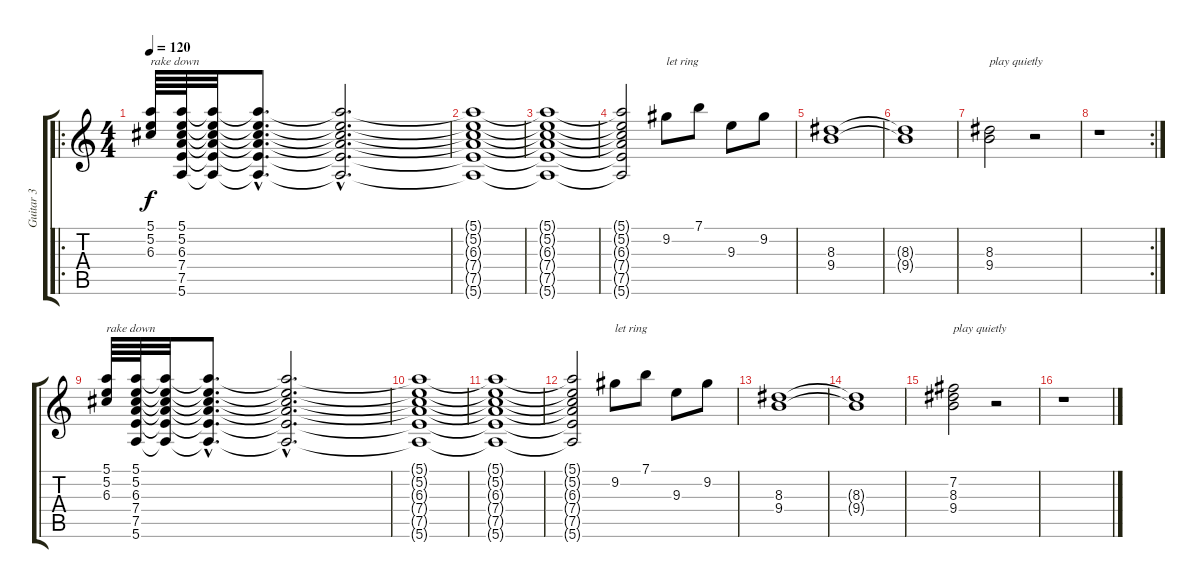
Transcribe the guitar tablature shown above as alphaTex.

\track ("Guitar 3" "Guitar 3") {instrument electricguitarjazz}
\staff {score tabs}
\tuning (E4 B3 G3 D3 A2 E2) {hide}
\ro
\ts (4 4)
\tempo 120
\clef g2
\ks c
(5.1 5.2 6.3).64{txt "rake down" dy f instrument electricguitarjazz} (5.1 5.2 6.3 7.4 7.5 5.6).64 (5.1{t} 5.2{t} 6.3{t} 7.4{t} 7.5{t} 5.6{t}).32 (5.1{hac t} 5.2{hac t} 6.3{hac t} 7.4{hac t} 7.5{hac t} 5.6{hac t}).8{d} (5.1{hac t} 5.2{hac t} 6.3{hac t} 7.4{hac t} 7.5{hac t} 5.6{hac t}).2{d} |
(5.1{t} 5.2{t} 6.3{t} 7.4{t} 7.5{t} 5.6{t}).1 |
(5.1{t} 5.2{t} 6.3{t} 7.4{t} 7.5{t} 5.6{t}).1 |
(5.1{t} 5.2{t} 6.3{t} 7.4{t} 7.5{t} 5.6{t}).2 9.2.8{txt "let ring"} 7.1.8 9.3.8 9.2.8 |
(8.3 9.4).1 |
(8.3{t} 9.4{t}).1 |
(8.3 9.4).2{txt "play quietly"} r.2 |
\rc 2
r.1 |
(5.1 5.2 6.3).64{txt "rake down"} (5.1 5.2 6.3 7.4 7.5 5.6).64 (5.1{t} 5.2{t} 6.3{t} 7.4{t} 7.5{t} 5.6{t}).32 (5.1{hac t} 5.2{hac t} 6.3{hac t} 7.4{hac t} 7.5{hac t} 5.6{hac t}).8{d} (5.1{hac t} 5.2{hac t} 6.3{hac t} 7.4{hac t} 7.5{hac t} 5.6{hac t}).2{d} |
(5.1{t} 5.2{t} 6.3{t} 7.4{t} 7.5{t} 5.6{t}).1 |
(5.1{t} 5.2{t} 6.3{t} 7.4{t} 7.5{t} 5.6{t}).1 |
(5.1{t} 5.2{t} 6.3{t} 7.4{t} 7.5{t} 5.6{t}).2 9.2.8{txt "let ring"} 7.1.8 9.3.8 9.2.8 |
(8.3 9.4).1 |
(8.3{t} 9.4{t}).1 |
(7.2 8.3 9.4).2{txt "play quietly"} r.2 |
r.1
